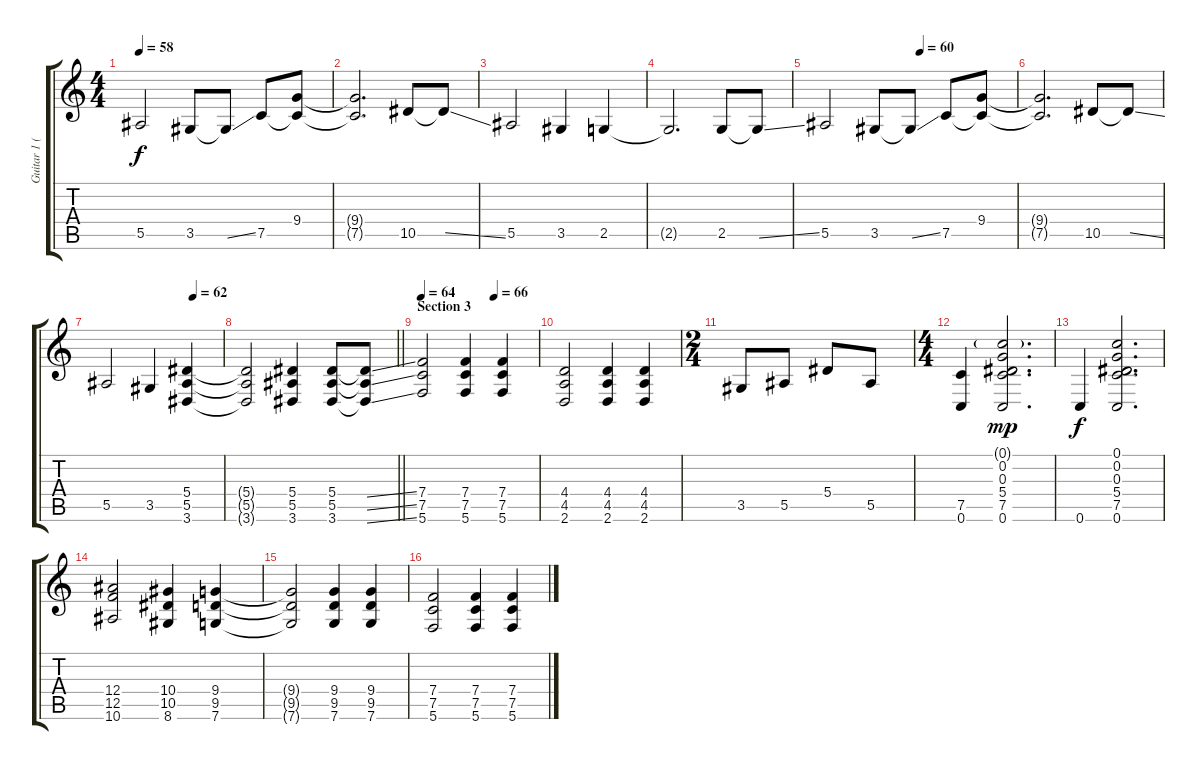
\track ("Guitar 1 (Distortion)" "Guitar 1 (") {instrument distortionguitar}
\staff {score tabs}
\tuning (C4 G3 Eb3 Bb2 F2 C2) {hide}
\ts (4 4)
\tempo 58
\clef g2
\ks c
5.5.2{dy f} 3.5.8 3.5{ss t}.8 7.5.8 (9.4 7.5{t}).8 |
(9.4{t} 7.5{t}).2{d} 10.5.8 10.5{ss t}.8 |
5.5.2 3.5.4 2.5.4 |
2.5{t}.2{d} 2.5.8 2.5{ss t}.8 |
\tempo (60 0.5)
5.5.2 3.5.8 3.5{ss t}.8 7.5.8 (9.4 7.5{t}).8 |
(9.4{t} 7.5{t}).2{d} 10.5.8 10.5{ss t}.8 |
\tempo (62 0.75)
5.5.2 3.5.4 (5.4 5.5 3.6).4 |
\barLineRight lightlight
(5.4{t} 5.5{t} 3.6{t}).2 (5.4 5.5 3.6).4 (5.4 5.5 3.6).8 (5.4{ss t} 5.5{ss t} 3.6{ss t}).8 |
\section ("" "Section 3")
\tempo 64
\tempo (66 0.625)
(7.4 7.5 5.6).2 (7.4 7.5 5.6).4 (7.4 7.5 5.6).4 |
(4.4 4.5 2.6).2 (4.4 4.5 2.6).4 (4.4 4.5 2.6).4 |
\ts (2 4)
3.5.8 5.5.8 5.4.8 5.5.8 |
\ts (4 4)
(7.5 0.6).4 (0.1{g} 0.2 0.3 5.4 7.5 0.6).2{d dy mp} |
0.6.4{dy f} (0.1 0.2 0.3 5.4 7.5 0.6).2{d} |
(12.4 12.5 10.6).2 (10.4 10.5 8.6).4 (9.4 9.5 7.6).4 |
(9.4{t} 9.5{t} 7.6{t}).2 (9.4 9.5 7.6).4 (9.4 9.5 7.6).4 |
(7.4 7.5 5.6).2 (7.4 7.5 5.6).4 (7.4 7.5 5.6).4
